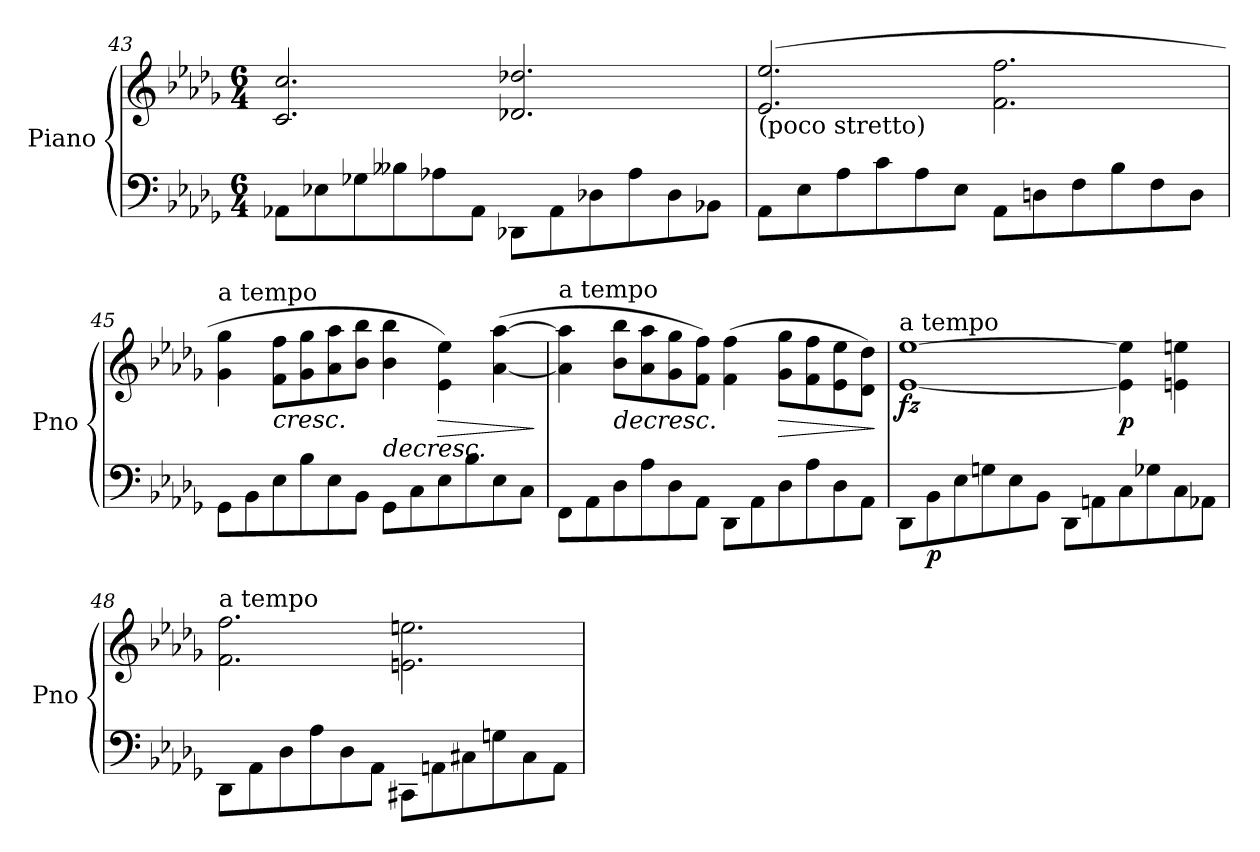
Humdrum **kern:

**kern	**kern	**dynam
*part1	*part1	*part1
*staff2	*staff1	*staff1/2
*I"Piano	*	*
*I'Pno	*	*
*clefF4	*clefG2	*
*k[b-e-a-d-g-]	*k[b-e-a-d-g-]	*
*D-:	*D-:	*
*M6/4	*M6/4	*
=43	=43	=43
8AA-X\L	2.c/ 2.cc/	.
8E-X\	.	.
8G-X\	.	.
8B--X\	.	.
8A-X\	.	.
8AA-\J	.	.
8DD-X\L	2.d-X/ 2.dd-X/	.
8AA-\	.	.
8D-X\	.	.
8A-\	.	.
8D-\	.	.
8BB-X\J	.	.
!!LO:LB:g=z
=44	=44	=44
!	!LO:TX:b:t=(poco stretto)	!
8AA-\L	(2.e-/ 2.ee-/	.
8E-\	.	.
8A-\	.	.
8c\	.	.
8A-\	.	.
8E-\J	.	.
8AA-\L	2.f\ 2.ff\	.
8Dn\	.	.
8F\	.	.
8B-\	.	.
8F\	.	.
8D\J	.	.
=45	=45	=45
!	!LO:TX:a:t=a tempo	!
8GG-\L	4g-\ 4gg-\	.
8BB-\	.	.
!	!	!LO:HP:b
8E-\	8f\ 8ff\L	<
8B-\	8g-\ 8gg-\	.
8E-\	8a-\ 8aa-\	.
8BB-\J	8b-\ 8bb-\J	.
!	!	!LO:HP:b
8GG-\L	4b-\ 4bb-\	>
8C\	.	.
!	!	!LO:HP:b
8E-\	4e-\ 4ee-\)	>
8B-\	.	.
8E-\	([4a-\ [4aa-\	.
8C\J	.	.
.	.	[ ]
=46	=46	=46
!	!LO:TX:a:t=a tempo	!
8FF\L	4a-\] 4aa-\]	.
8AA-\	.	.
!	!	!LO:HP:b
8D-\	8b-\ 8bb-\L	>
8A-\	8a-\ 8aa-\	.
8D-\	8g-\ 8gg-\	.
8AA-\J	8f\ 8ff\J)	.
8DD-\L	(4f\ 4ff\	.
8AA-\	.	.
!	!	!LO:HP:b
8D-\	8g-\ 8gg-\L	>
8A-\	8f\ 8ff\	.
8D-\	8e-\ 8ee-\	.
8AA-\J	8d-\ 8dd-\J)	.
.	.	] ]
!!LO:LB:g=z
=47	=47	=47
!	!LO:TX:a:t=a tempo	!
!	!	!LO:DY:b
8DD-\L	[1e- [1ee-	fz
!	!	!LO:DY:b=2
8BB-\	.	p
8E-\	.	.
8Gn\	.	.
8E-\	.	.
8BB-\J	.	.
8DD-\L	.	.
8AAn\	.	.
!	!	!LO:DY:b
8C\	4e-\] 4ee-\]	p
8G-X\	.	.
8C\	4en\ 4een\	.
8AA-X\J	.	.
.	.	]
=48	=48	=48
!	!LO:TX:a:t=a tempo	!
8DD-\L	2.f\ 2.ff\	.
8AA-\	.	.
8D-\	.	.
8A-\	.	.
8D-\	.	.
8AA-\J	.	.
8CC#X\L	2.en\ 2.een\	.
8AAn\	.	.
8C#X\	.	.
8Gn\	.	.
8C#\	.	.
8AA\J	.	.
=	=	=
*-	*-	*-
